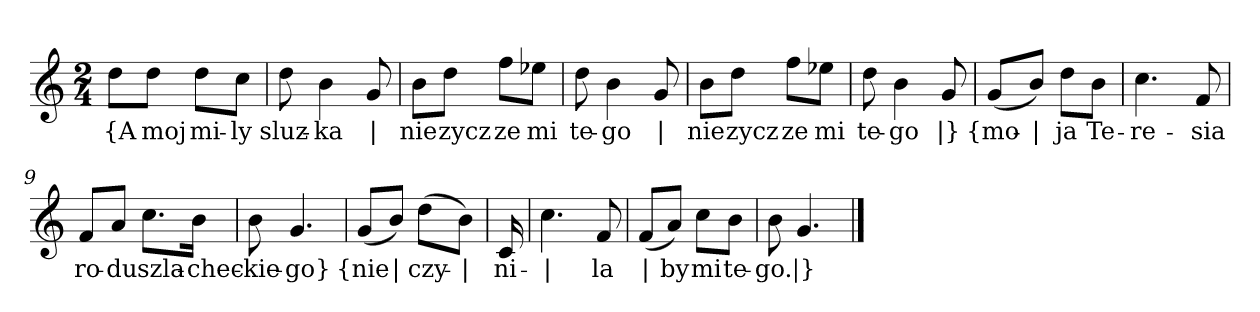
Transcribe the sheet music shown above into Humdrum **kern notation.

**kern	**text
*part1	*part1
*staff1	*staff1
*clefG2	*
*k[]	*
*M2/4	*
=	=
8dd\L	{A
8dd\J	moj
8dd\L	mi-
8cc\J	-ly
=2	=2
8dd	sluz-
4b	-ka
8g	|
=3	=3
8b\L	nie
8dd\J	zycz
8ff\L	ze
8ee-X\J	mi
=4	=4
8dd	te-
4b	-go
8g	|
=5	=5
8b\L	nie
8dd\J	zycz
8ff\L	ze
8ee-X\J	mi
=6	=6
8dd	te-
4b	-go
8g	|}
=7y	=7y
(8g/L	{mo-
8b/J)	|
8dd\L	-ja
8b\J	Te-
=8	=8
4.cc	-re-
8f	-sia
=9	=9
8f/L	ro-
8a/J	-du
8.cc\L	szla-
16b\Jk	-chec-
=10	=10
8b	-kie-
4.g	-go}
=11y	=11y
(8g/L	{nie
8b/J)	|
(8dd\L	czy-
8b\J)	|
=12y	=12y
16c	-ni-
=13	=13
4.cc	|
8f	-la
=14	=14
(8f/L	|
8a/J)	by
8cc\L	mi
8b\J	te-
=15	=15
8b	-go.
4.g	|}
==	==
*-	*-
